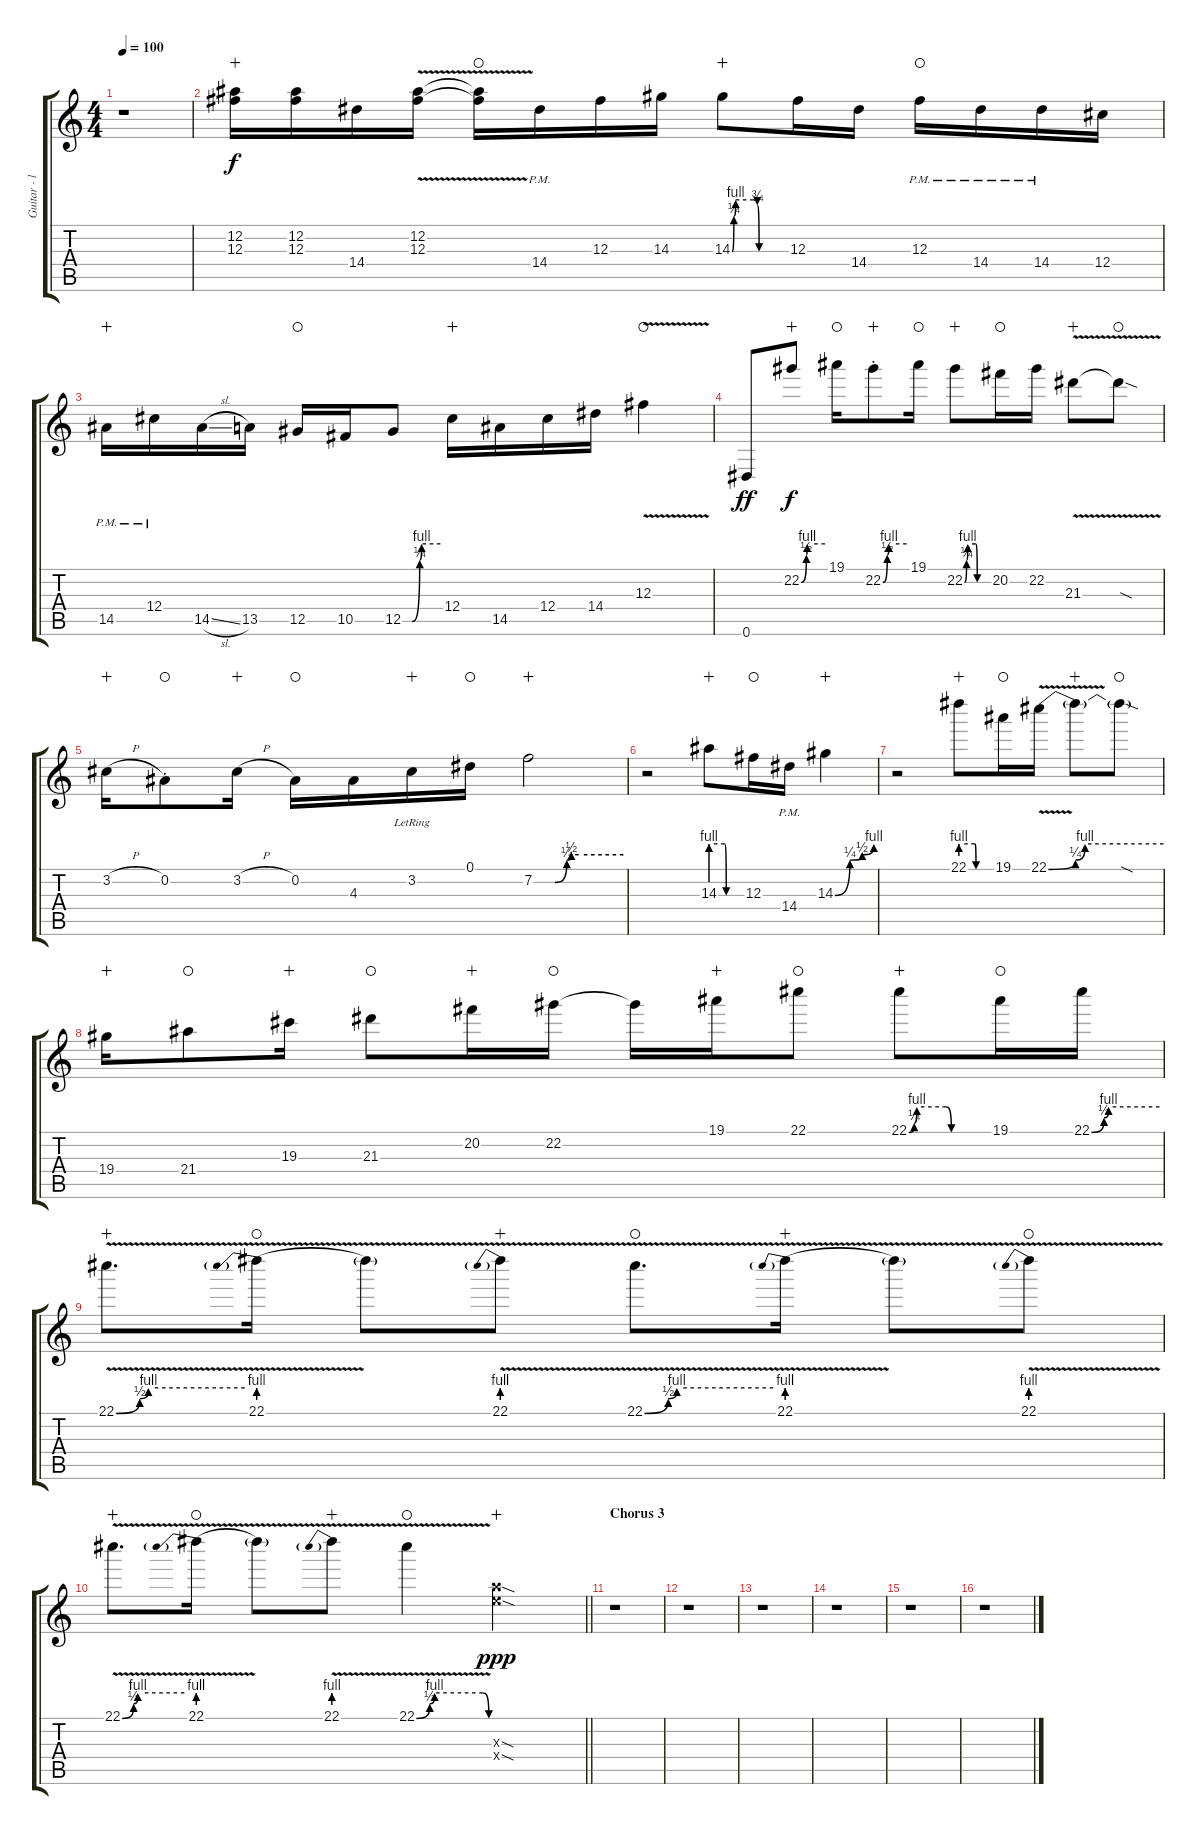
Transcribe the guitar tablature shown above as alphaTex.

\track ("Guitar - lead right" "Guitar - l") {instrument distortionguitar}
\staff {score tabs}
\tuning (Eb4 Bb3 Gb3 Db3 Ab2 Eb2) {hide}
\ts (4 4)
\tempo 100
\clef g2
\ks c
r.1{dy f} |
(12.2 12.3).16{wahc} (12.2 12.3).16 14.4.16 (12.2{v} 12.3{v}).16 (12.2{t} 12.3{t}).16{waho} 14.4{pm}.16 12.3.16 14.3.16 14.3{be (custom 0 0 2 1 4 4 24 4 28 3 30 0 60 0)}.8{wahc} 12.3.16 14.4.16 12.3{pm}.16{waho} 14.4{pm}.16 14.4{pm}.16 12.4.16 |
14.5{pm}.16{wahc} 12.4{pm}.16 14.5{sl}.16 13.5.16 12.5.16{waho} 10.5.16 12.5{be (custom 0 0 15 0 27 1 30 4 60 4)}.8 12.4.16{wahc} 14.5.16 12.4.16 14.4.16 12.3{v}.4{waho} |
0.6.8{dy ff} 22.2{be (custom 0 0 13 2 15 4 60 4)}.8{dy f wahc} 19.1.16{waho} 22.2{be (custom 0 0 11 2 15 4 60 4) st}.8{wahc} 19.1.16{waho} 22.2{be (custom 0 0 5 1 8 4 28 4 32 0 60 0)}.8{wahc} 20.2.16{waho} 22.2.16 21.3{v}.8{wahc} 21.3{sod t}.8{waho} |
3.2{h}.16{wahc} 0.2{st}.8{waho} 3.2{h}.16{wahc} 0.2.16{waho} 4.3.16 3.2{lr}.16{wahc} 0.1.16{waho} 7.2{be (custom 0 0 14 0 22 1 25 2 30 2 60 2)}.2{wahc} |
r.2{balance 14} 14.3{be (custom 0 4 27 4 30 0 60 0)}.8{wahc} 12.3.16{waho} 14.4{pm}.16 14.3{be (custom 0 0 23 1 42 2 60 4)}.4{wahc} |
r.2 22.1{be (custom 0 4 28 4 30 0 60 0)}.8{wahc} 19.1.16{waho} 22.1{be (custom 0 0 14 1 19 4 60 4) v}.16 22.1{t}.8{wahc} 22.1{sod t}.8{waho} |
19.4.16{wahc} 21.4.8{waho} 19.3.16{wahc} 21.3.8{waho} 20.2.16{wahc} 22.2.16{waho} 22.2{t}.16 19.1.16{wahc} 22.1.8{waho} 22.1{be (custom 0 0 4 1 6 4 28 4 32 0 60 0)}.8{wahc} 19.1.16{waho} 22.1{be (custom 0 0 11 2 15 4 60 4)}.16 |
22.1{be (custom 0 0 11 2 15 4 60 4) v}.8{d wahc} 22.1{be (prebend 0 4 60 4) v}.16{waho} 22.1{t}.8 22.1{be (prebend 0 4 60 4) v}.8{wahc} 22.1{be (custom 0 0 11 2 15 4 60 4) v}.8{d waho} 22.1{be (prebend 0 4 60 4) v}.16{wahc} 22.1{t}.8 22.1{be (prebend 0 4 60 4) v}.8{waho} |
\barLineRight lightlight
22.1{be (custom 0 0 11 2 15 4 60 4) v}.8{d wahc} 22.1{be (prebend 0 4 60 4) v}.16{waho} 22.1{t}.8 22.1{be (prebend 0 4 60 4) v}.8{wahc} 22.1{be (custom 0 0 11 2 15 4 55 4 60 0) v}.4{waho} (15.3{sod x} 15.4{sod x}).4{dy ppp wahc} |
\section ("" "Chorus 3")
r.1 |
r.1 |
r.1 |
r.1 |
r.1 |
r.1
